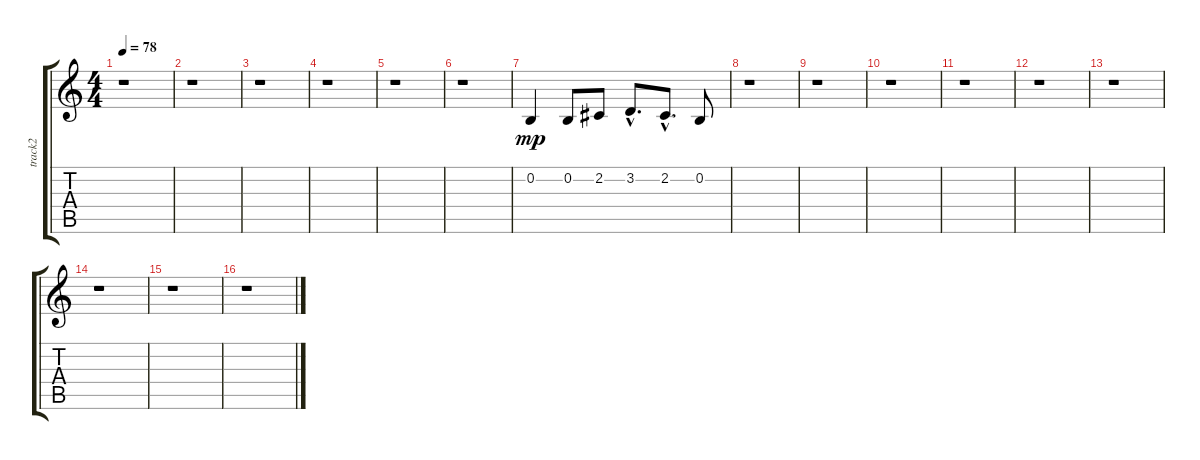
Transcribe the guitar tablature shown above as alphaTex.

\track ("track2" "track2") {instrument stringensemble1}
\staff {score tabs}
\tuning (E4 B3 G3 D3 A2 E2) {hide}
\ts (4 4)
\tempo 78
\clef g2
\ks c
r.1{dy mp} |
r.1 |
r.1 |
r.1 |
r.1 |
r.1 |
0.2.4 0.2.8 2.2.8 3.2{hac}.8{d} 2.2{hac}.8{d} 0.2.8 |
r.1 |
r.1 |
r.1 |
r.1 |
r.1 |
r.1 |
r.1 |
r.1 |
r.1
